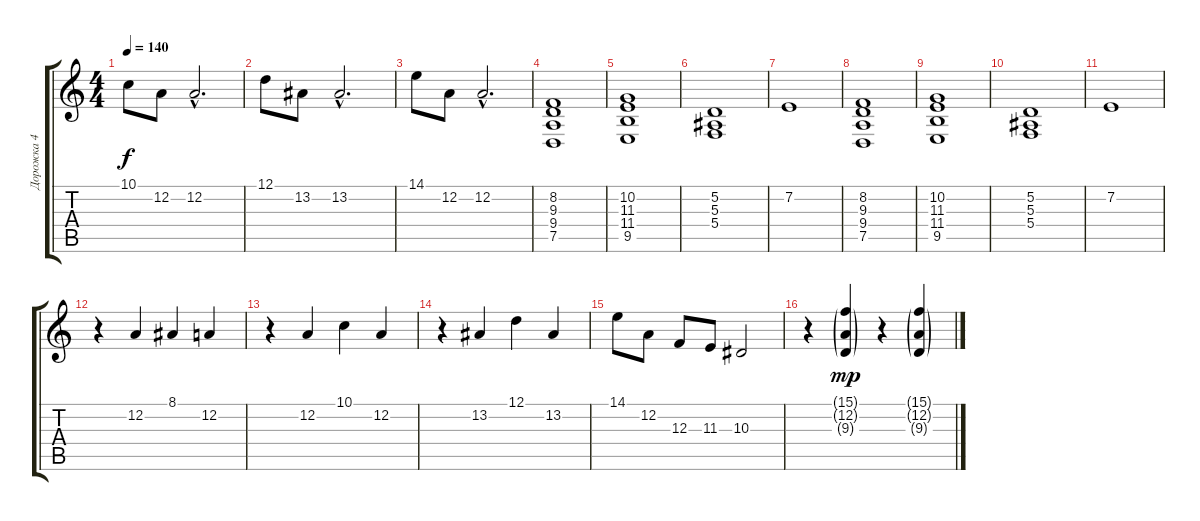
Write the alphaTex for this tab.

\track ("Дорожка 4" "Дорожка 4") {instrument choiraahs}
\staff {score tabs}
\tuning (D4 A3 F3 C3 G2 D2) {hide}
\ts (4 4)
\tempo 140
\clef g2
\ks c
10.1.8{dy f} 12.2.8 12.2{hac}.2{d} |
12.1.8 13.2.8 13.2{hac}.2{d} |
14.1.8 12.2.8 12.2{hac}.2{d} |
(8.2 9.3 9.4 7.5).1 |
(10.2 11.3 11.4 9.5).1 |
(5.2 5.3 5.4).1 |
7.2.1 |
(8.2 9.3 9.4 7.5).1 |
(10.2 11.3 11.4 9.5).1 |
(5.2 5.3 5.4).1 |
7.2.1 |
r.4 12.2.4 8.1.4 12.2.4 |
r.4 12.2.4 10.1.4 12.2.4 |
r.4 13.2.4 12.1.4 13.2.4 |
14.1.8 12.2.8 12.3.8 11.3.8 10.3.2 |
r.4 (15.1{g} 12.2{g} 9.3{g}).4{dy mp} r.4 (15.1{g} 12.2{g} 9.3{g}).4
